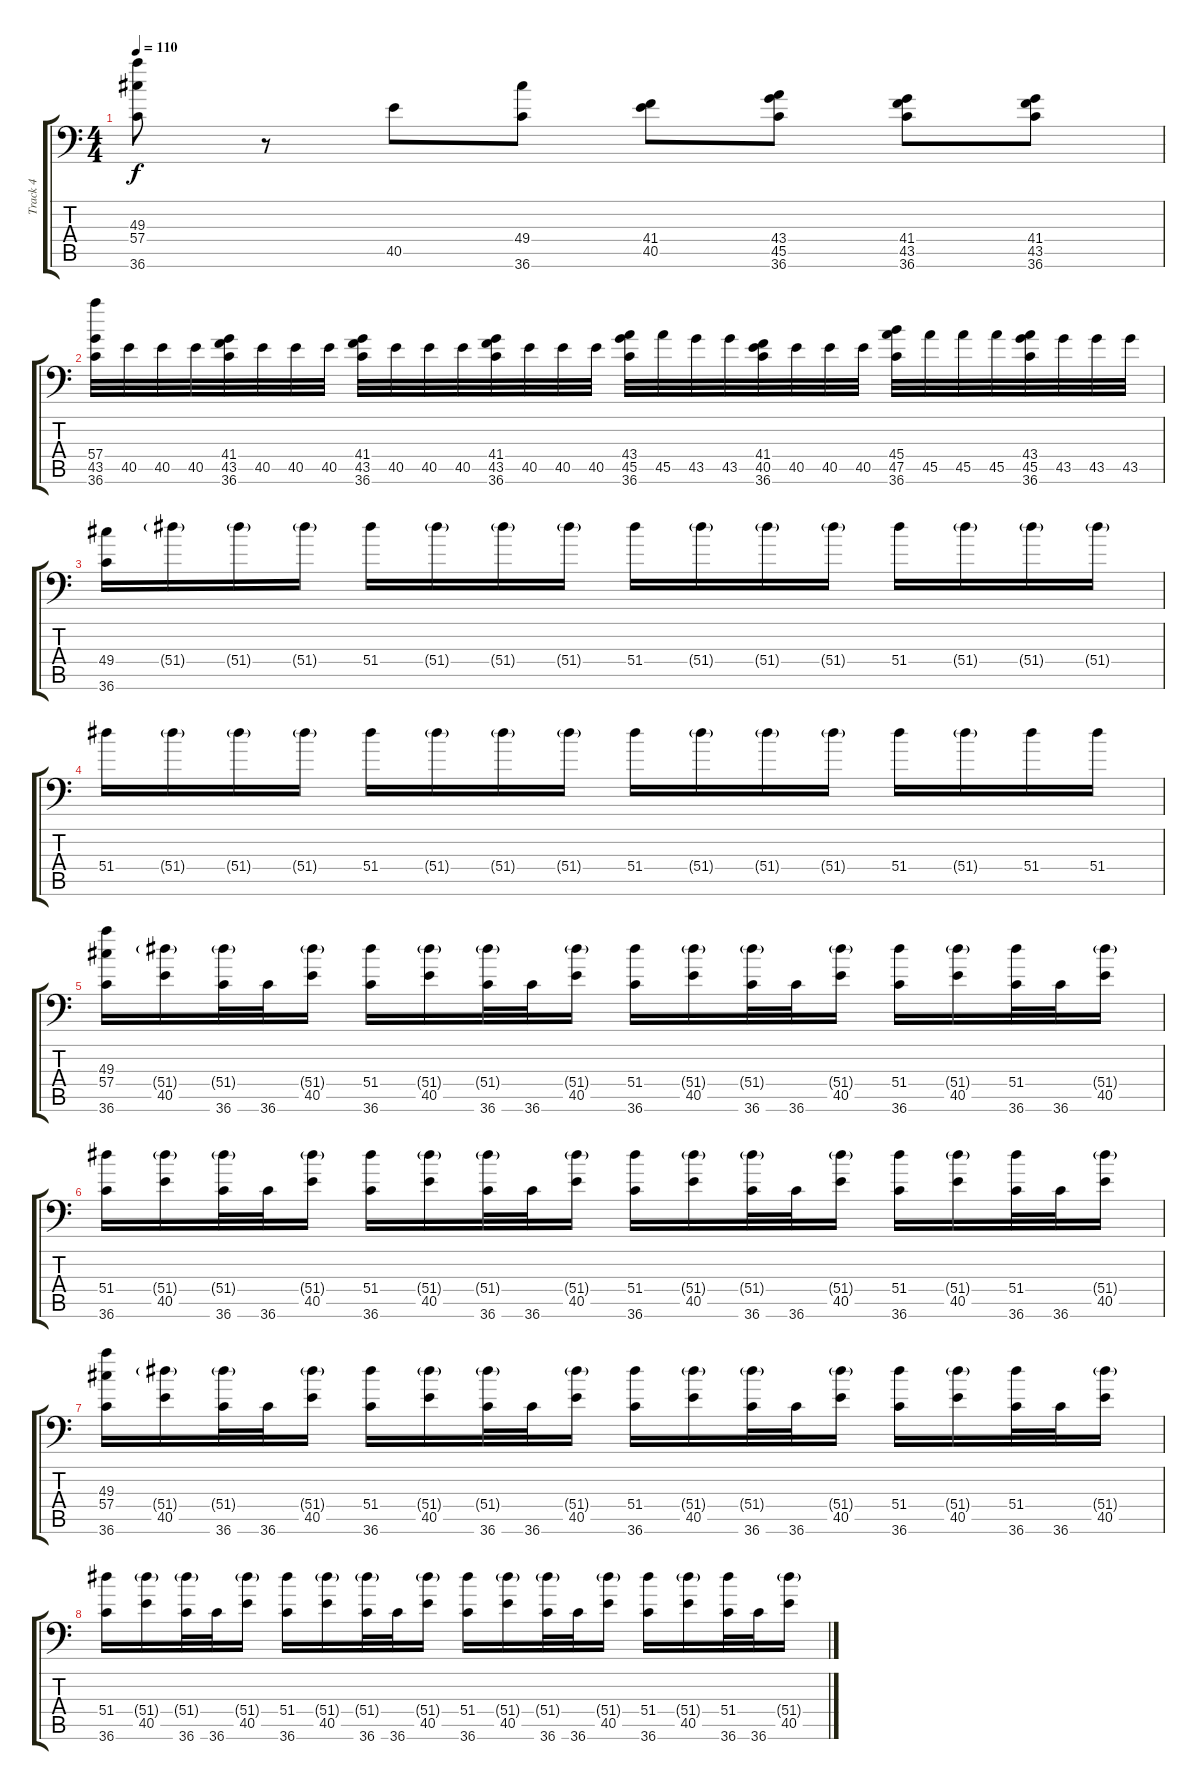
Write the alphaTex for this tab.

\track ("Track 4" "Track 4") {instrument acousticgrandpiano}
\staff {score tabs}
\tuning (C-1 C-1 C-1 C-1 C-1 C-1) {hide}
\ts (4 4)
\tempo 110
\clef f4
\ks c
(49.3 57.4 36.6).8{dy f} r.8 40.5.8 (49.4 36.6).8 (41.4 40.5).8 (43.4 45.5 36.6).8 (41.4 43.5 36.6).8 (41.4 43.5 36.6).8 |
(57.4 43.5 36.6).32 40.5.32 40.5.32 40.5.32 (41.4 43.5 36.6).32 40.5.32 40.5.32 40.5.32 (41.4 43.5 36.6).32 40.5.32 40.5.32 40.5.32 (41.4 43.5 36.6).32 40.5.32 40.5.32 40.5.32 (43.4 45.5 36.6).32 45.5.32 43.5.32 43.5.32 (41.4 40.5 36.6).32 40.5.32 40.5.32 40.5.32 (45.4 47.5 36.6).32 45.5.32 45.5.32 45.5.32 (43.4 45.5 36.6).32 43.5.32 43.5.32 43.5.32 |
(49.4 36.6).16 51.4{g}.16 51.4{g}.16 51.4{g}.16 51.4.16 51.4{g}.16 51.4{g}.16 51.4{g}.16 51.4.16 51.4{g}.16 51.4{g}.16 51.4{g}.16 51.4.16 51.4{g}.16 51.4{g}.16 51.4{g}.16 |
51.4.16 51.4{g}.16 51.4{g}.16 51.4{g}.16 51.4.16 51.4{g}.16 51.4{g}.16 51.4{g}.16 51.4.16 51.4{g}.16 51.4{g}.16 51.4{g}.16 51.4.16 51.4{g}.16 51.4.16 51.4.16 |
(49.3 57.4 36.6).16 (51.4{g} 40.5).16 (51.4{g} 36.6).32 36.6.32 (51.4{g} 40.5).16 (51.4 36.6).16 (51.4{g} 40.5).16 (51.4{g} 36.6).32 36.6.32 (51.4{g} 40.5).16 (51.4 36.6).16 (51.4{g} 40.5).16 (51.4{g} 36.6).32 36.6.32 (51.4{g} 40.5).16 (51.4 36.6).16 (51.4{g} 40.5).16 (51.4 36.6).32 36.6.32 (51.4{g} 40.5).16 |
(51.4 36.6).16 (51.4{g} 40.5).16 (51.4{g} 36.6).32 36.6.32 (51.4{g} 40.5).16 (51.4 36.6).16 (51.4{g} 40.5).16 (51.4{g} 36.6).32 36.6.32 (51.4{g} 40.5).16 (51.4 36.6).16 (51.4{g} 40.5).16 (51.4{g} 36.6).32 36.6.32 (51.4{g} 40.5).16 (51.4 36.6).16 (51.4{g} 40.5).16 (51.4 36.6).32 36.6.32 (51.4{g} 40.5).16 |
(49.3 57.4 36.6).16 (51.4{g} 40.5).16 (51.4{g} 36.6).32 36.6.32 (51.4{g} 40.5).16 (51.4 36.6).16 (51.4{g} 40.5).16 (51.4{g} 36.6).32 36.6.32 (51.4{g} 40.5).16 (51.4 36.6).16 (51.4{g} 40.5).16 (51.4{g} 36.6).32 36.6.32 (51.4{g} 40.5).16 (51.4 36.6).16 (51.4{g} 40.5).16 (51.4 36.6).32 36.6.32 (51.4{g} 40.5).16 |
(51.4 36.6).16 (51.4{g} 40.5).16 (51.4{g} 36.6).32 36.6.32 (51.4{g} 40.5).16 (51.4 36.6).16 (51.4{g} 40.5).16 (51.4{g} 36.6).32 36.6.32 (51.4{g} 40.5).16 (51.4 36.6).16 (51.4{g} 40.5).16 (51.4{g} 36.6).32 36.6.32 (51.4{g} 40.5).16 (51.4 36.6).16 (51.4{g} 40.5).16 (51.4 36.6).32 36.6.32 (51.4{g} 40.5).16
